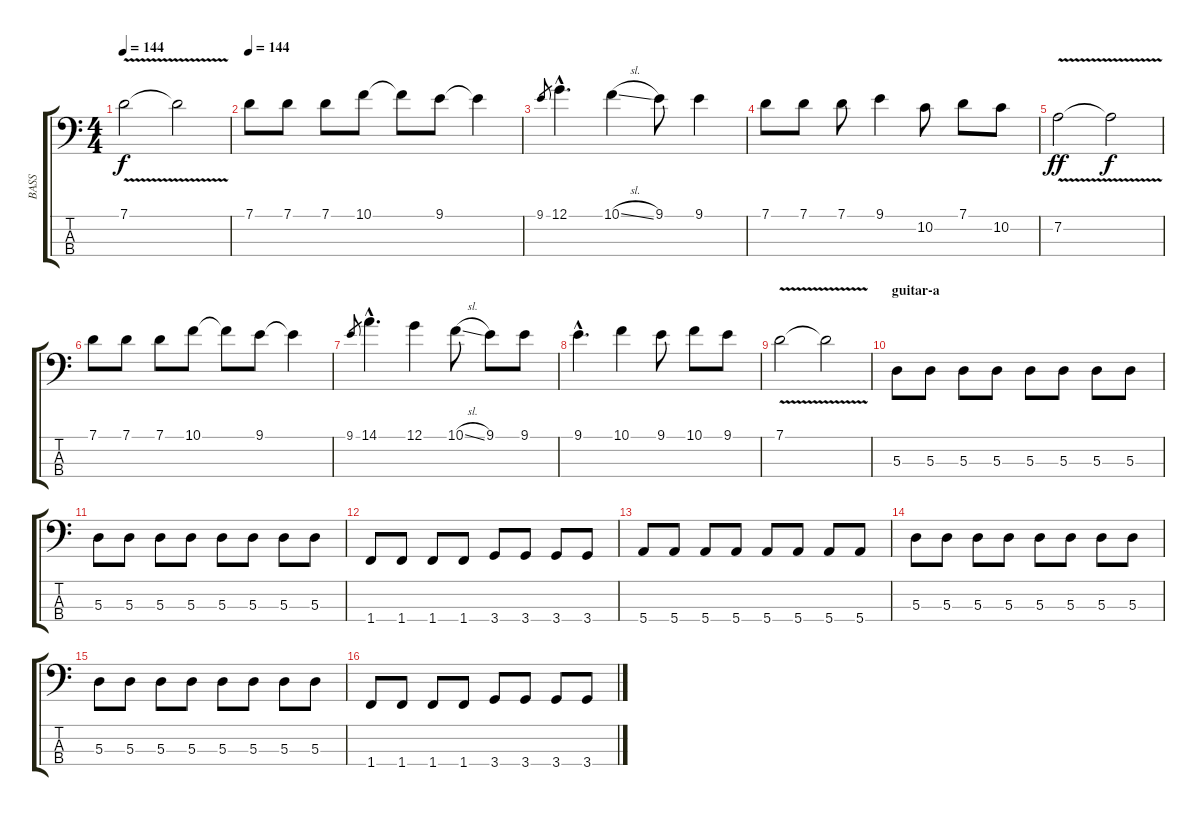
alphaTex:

\track ("BASS" "BASS") {instrument electricbassfinger}
\staff {score tabs}
\tuning (G2 D2 A1 E1) {hide}
\ts (4 4)
\tempo 144
\clef f4
\ks c
7.1{v}.2{dy f} 7.1{t}.2 |
\tempo 144
7.1.8{volume 16} 7.1.8 7.1.8 10.1.8 10.1{t}.8 9.1.8 9.1{t}.4 |
9.1.8{gr} 12.1{hac}.4{d} 10.1{sl}.4 9.1.8 9.1.4 |
7.1.8 7.1.8 7.1.8 9.1.4 10.2.8 7.1.8 10.2.8 |
7.2{v}.2{dy ff} 7.2{t}.2{dy f} |
7.1.8{volume 16} 7.1.8 7.1.8 10.1.8 10.1{t}.8 9.1.8 9.1{t}.4 |
9.1.8{gr} 14.1{hac}.4{d} 12.1.4 10.1{sl}.8 9.1.8 9.1.8 |
9.1{hac}.4{d} 10.1.4 9.1.8 10.1.8 9.1.8 |
7.1{v}.2 7.1{t}.2 |
\section ("" "guitar-a")
5.3.8 5.3.8 5.3.8 5.3.8 5.3.8 5.3.8 5.3.8 5.3.8 |
5.3.8 5.3.8 5.3.8 5.3.8 5.3.8 5.3.8 5.3.8 5.3.8 |
1.4.8 1.4.8 1.4.8 1.4.8 3.4.8 3.4.8 3.4.8 3.4.8 |
5.4.8 5.4.8 5.4.8 5.4.8 5.4.8 5.4.8 5.4.8 5.4.8 |
5.3.8 5.3.8 5.3.8 5.3.8 5.3.8 5.3.8 5.3.8 5.3.8 |
5.3.8 5.3.8 5.3.8 5.3.8 5.3.8 5.3.8 5.3.8 5.3.8 |
1.4.8 1.4.8 1.4.8 1.4.8 3.4.8 3.4.8 3.4.8 3.4.8
